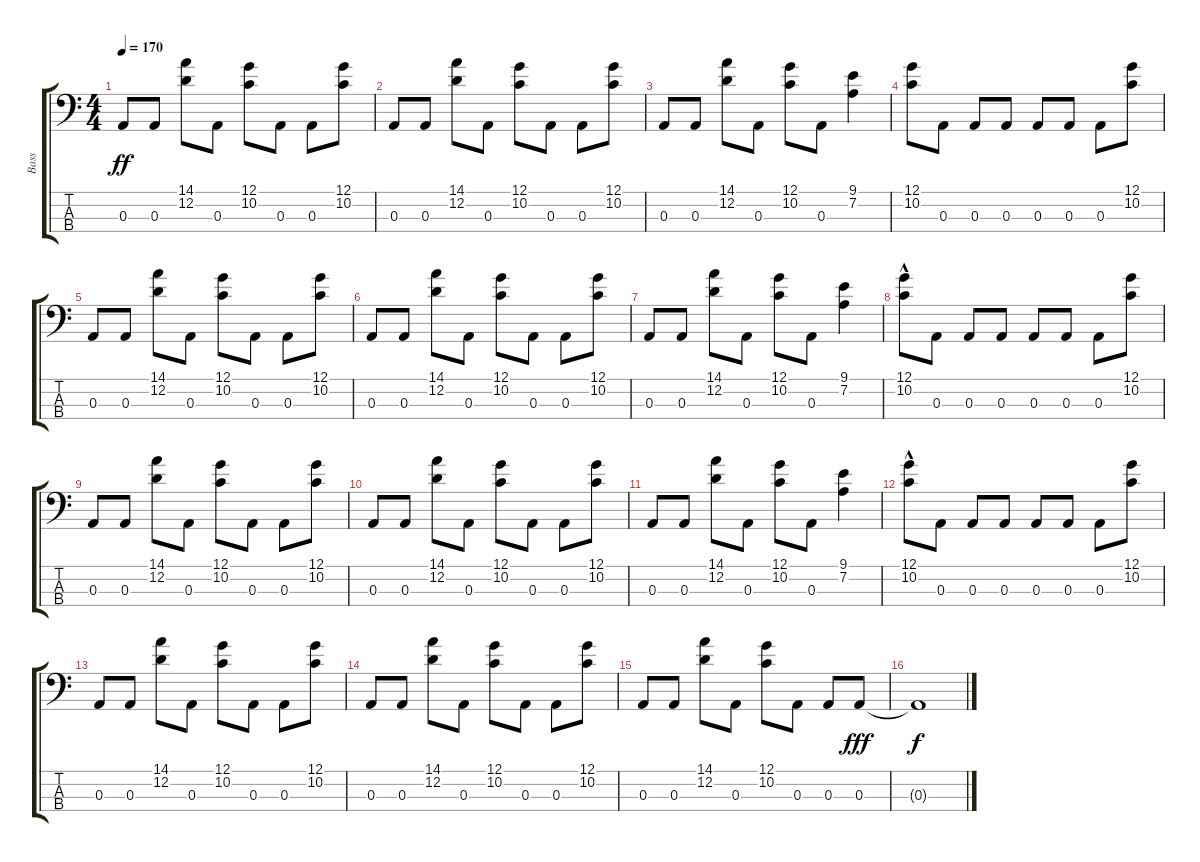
\track ("Bass" "Bass") {instrument electricbasspick}
\staff {score tabs}
\tuning (G2 D2 A1 E1) {hide}
\ts (4 4)
\tempo 170
\clef f4
\ks c
0.3.8{dy ff} 0.3.8 (14.1 12.2).8 0.3.8 (12.1 10.2).8 0.3.8 0.3.8 (12.1 10.2).8 |
0.3.8 0.3.8 (14.1 12.2).8 0.3.8 (12.1 10.2).8 0.3.8 0.3.8 (12.1 10.2).8 |
0.3.8 0.3.8 (14.1 12.2).8 0.3.8 (12.1 10.2).8 0.3.8 (9.1 7.2).4 |
(12.1 10.2).8 0.3.8 0.3.8 0.3.8 0.3.8 0.3.8 0.3.8 (12.1 10.2).8 |
0.3.8 0.3.8 (14.1 12.2).8 0.3.8 (12.1 10.2).8 0.3.8 0.3.8 (12.1 10.2).8 |
0.3.8 0.3.8 (14.1 12.2).8 0.3.8 (12.1 10.2).8 0.3.8 0.3.8 (12.1 10.2).8 |
0.3.8 0.3.8 (14.1 12.2).8 0.3.8 (12.1 10.2).8 0.3.8 (9.1 7.2).4 |
(12.1{hac} 10.2{hac}).8 0.3.8 0.3.8 0.3.8 0.3.8 0.3.8 0.3.8 (12.1 10.2).8 |
0.3.8 0.3.8 (14.1 12.2).8 0.3.8 (12.1 10.2).8 0.3.8 0.3.8 (12.1 10.2).8 |
0.3.8 0.3.8 (14.1 12.2).8 0.3.8 (12.1 10.2).8 0.3.8 0.3.8 (12.1 10.2).8 |
0.3.8 0.3.8 (14.1 12.2).8 0.3.8 (12.1 10.2).8 0.3.8 (9.1 7.2).4 |
(12.1{hac} 10.2{hac}).8 0.3.8 0.3.8 0.3.8 0.3.8 0.3.8 0.3.8 (12.1 10.2).8 |
0.3.8 0.3.8 (14.1 12.2).8 0.3.8 (12.1 10.2).8 0.3.8 0.3.8 (12.1 10.2).8 |
0.3.8 0.3.8 (14.1 12.2).8 0.3.8 (12.1 10.2).8 0.3.8 0.3.8 (12.1 10.2).8 |
0.3.8 0.3.8 (14.1 12.2).8 0.3.8 (12.1 10.2).8 0.3.8 0.3.8 0.3.8{dy fff} |
0.3{t}.1{dy f}
